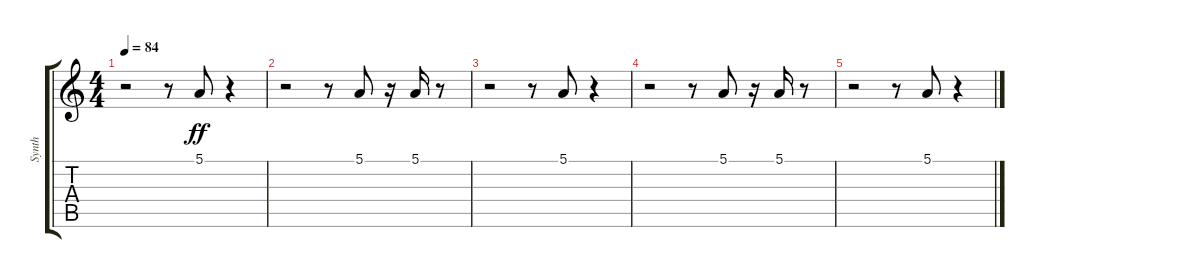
\track ("Synth" "Synth") {instrument tenorsax}
\staff {score tabs}
\tuning (E4 B3 G3 D3 A2 E2) {hide}
\ts (4 4)
\tempo 84
\clef g2
\ks c
r.2{dy ff} r.8 5.1.8 r.4 |
r.2 r.8 5.1.8 r.16 5.1.16 r.8 |
r.2 r.8 5.1.8 r.4 |
r.2 r.8 5.1.8 r.16 5.1.16 r.8 |
r.2 r.8 5.1.8 r.4
